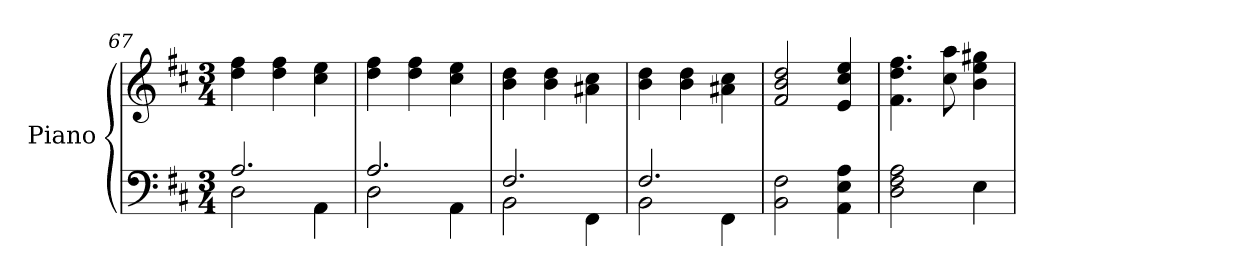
**kern	**kern
*part1	*part1
*staff2	*staff1
*I"Piano	*
*I'Pno.	*
*clefF4	*clefG2
*k[f#c#]	*k[f#c#]
*M3/4	*M3/4
=67	=67
*^	*
2.A/	2D\	4dd\ 4ff#\
.	.	4dd\ 4ff#\
.	4AA\	4cc#\ 4ee\
=68	=68	=68
2.A/	2D\	4dd\ 4ff#\
.	.	4dd\ 4ff#\
.	4AA\	4cc#\ 4ee\
=69	=69	=69
2.F#/	2BB\	4b\ 4dd\
.	.	4b\ 4dd\
.	4FF#\	4a#X\ 4cc#\
=70	=70	=70
2.F#/	2BB\	4b\ 4dd\
.	.	4b\ 4dd\
.	4FF#\	4a#X\ 4cc#\
*v	*v	*
=71	=71
2BB\ 2F#\	2f#/ 2b/ 2dd/
4AA\ 4E\ 4A\	4e/ 4cc#/ 4ee/
=72	=72
2D\ 2F#\ 2A\	4.f#\ 4.dd\ 4.ff#\
.	8cc#\ 8aa\
4E\	4b\ 4ee\ 4gg#X\
=	=
*-	*-
